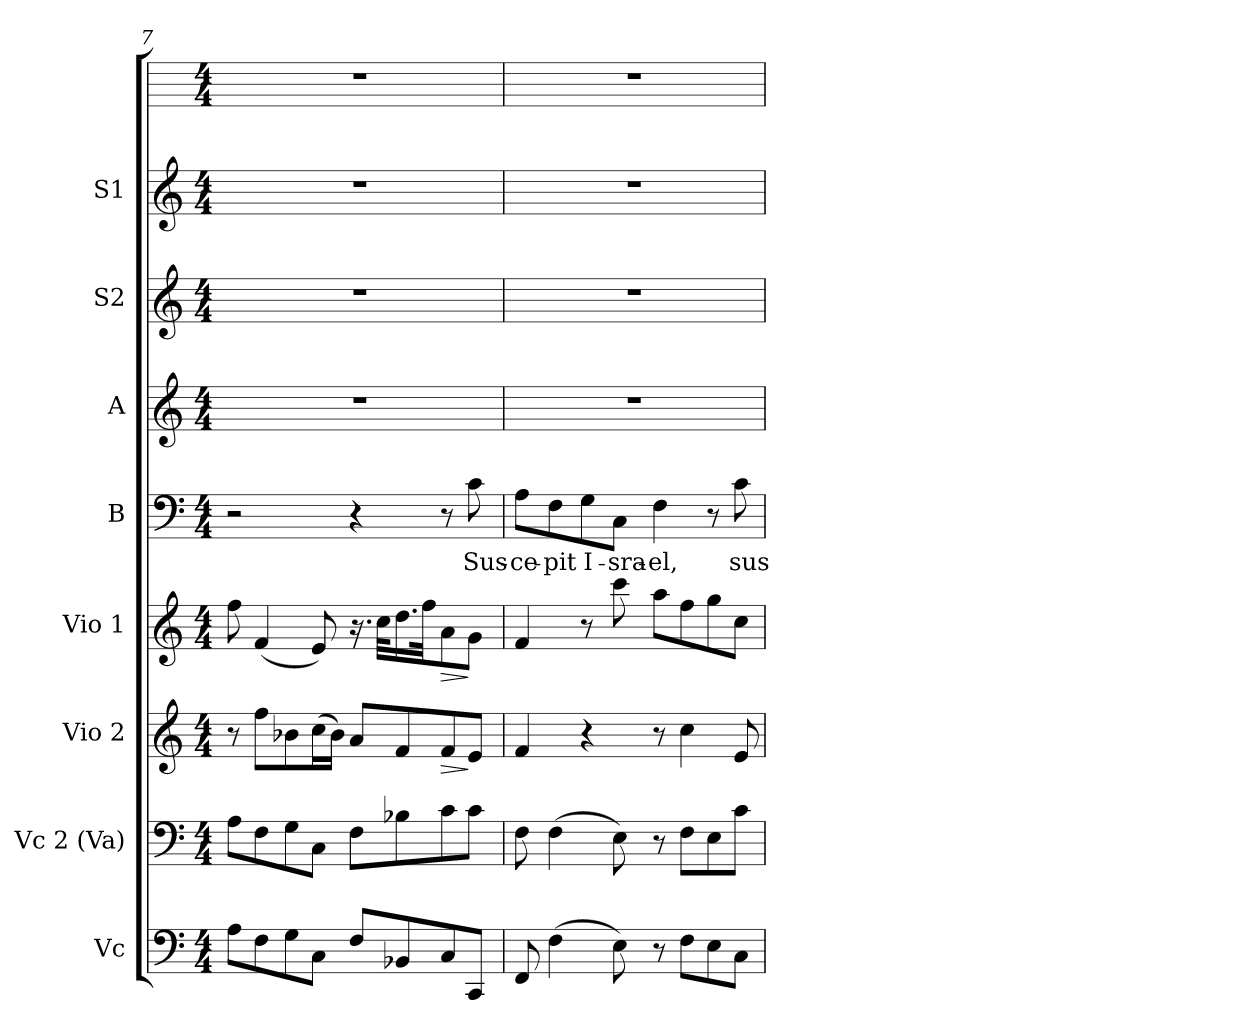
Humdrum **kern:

**kern	**kern	**kern	**dynam	**kern	**dynam	**kern	**text	**kern	**kern	**kern	**kern
*part9	*part8	*part7	*part7	*part6	*part6	*part5	*part5	*part4	*part3	*part2	*part1
*staff9	*staff8	*staff7	*staff7	*staff6	*staff6	*staff5	*staff5	*staff4	*staff3	*staff2	*staff1
*I"Vc	*I"Vc 2 (Va)	*I"Vio 2	*	*I"Vio 1	*	*I"B	*	*I"A	*I"S2	*I"S1	*
*clefF4	*clefF4	*clefG2	*	*clefG2	*	*clefF4	*	*clefG2	*clefG2	*clefG2	*
*M4/4	*M4/4	*M4/4	*	*M4/4	*	*M4/4	*	*M4/4	*M4/4	*M4/4	*M4/4
=7	=7	=7	=7	=7	=7	=7	=7	=7	=7	=7	=7
8A\L	8A\L	8r	.	8ff	.	2r	.	1r	1r	1r	1r
8F\	8F\	8ff\L	.	(4f	.	.	.	.	.	.	.
8G\	8G\	8b-X\	.	.	.	.	.	.	.	.	.
8C\J	8C\J	(16cc\	.	8e)	.	.	.	.	.	.	.
.	.	16b-\J)	.	.	.	.	.	.	.	.	.
8F/L	8F\L	8a/L	.	16.r	.	4r	.	.	.	.	.
.	.	.	.	32cc\L	.	.	.	.	.	.	.
8BB-X/	8B-X\	8f/	.	16.dd\	.	.	.	.	.	.	.
.	.	.	.	32ff\	.	.	.	.	.	.	.
!	!	!	!LO:HP:b	!	!LO:HP:b	!	!	!	!	!	!
8C/	8c\	8f/	>	8a\	>	8r	.	.	.	.	.
8CC/J	8c\J	8e/J	]	8g\J	]	8c	Sus-	.	.	.	.
=8	=8	=8	=8	=8	=8	=8	=8	=8	=8	=8	=8
8FF	8F	4f	.	4f	.	8A\L	-ce-	1r	1r	1r	1r
(4F	(4F	.	.	.	.	8F\	-pit	.	.	.	.
.	.	4r	.	8r	.	8G\	I-	.	.	.	.
8E)	8E)	.	.	8ccc	.	8C\J	-sra-	.	.	.	.
8r	8r	8r	.	8aa\L	.	4F	-el,	.	.	.	.
8F\L	8F\L	4cc	.	8ff\	.	.	.	.	.	.	.
8E\	8E\	.	.	8gg\	.	8r	.	.	.	.	.
8C\J	8c\J	8e	.	8cc\J	.	8c	sus-	.	.	.	.
=	=	=	=	=	=	=	=	=	=	=	=
*-	*-	*-	*-	*-	*-	*-	*-	*-	*-	*-	*-
